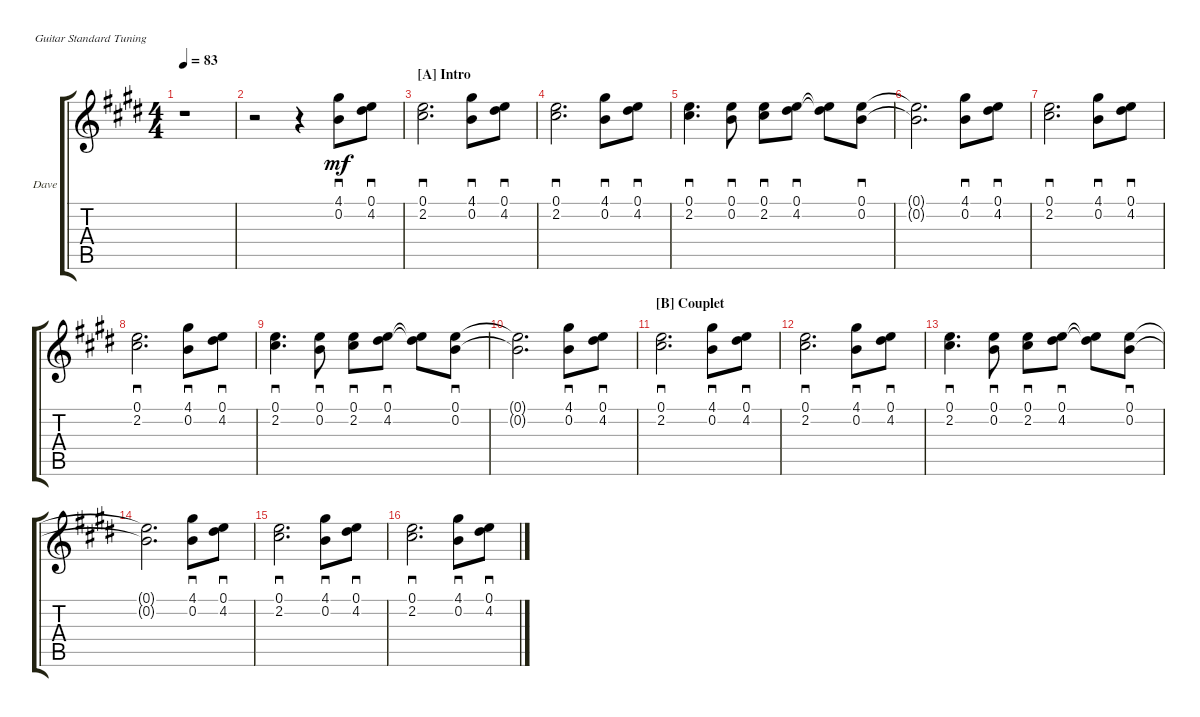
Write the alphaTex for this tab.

\defaultSystemsLayout 4
\bracketExtendMode groupsimilarinstruments
\firstSystemTrackNameOrientation horizontal
\otherSystemsTrackNameOrientation horizontal
\track ("Guitar I - Dave Grohl" "Dave") {instrument overdrivenguitar}
\staff {score tabs}
\tuning (E4 B3 G3 D3 A2 E2)
\ts (4 4)
\tempo 83
\clef g2
\ks e
r.1{dy mf instrument overdrivenguitar} |
r.2 r.4 (4.1 0.2).8{sd} (0.1 4.2).8{sd} |
\section ("A" "Intro")
(2.2 0.1).2{d sd} (4.1 0.2).8{sd} (0.1 4.2).8{sd} |
(2.2 0.1).2{d sd} (0.2 4.1).8{sd} (0.1 4.2).8{sd} |
(2.2 0.1).4{d sd} (0.1 0.2).8{sd} (0.1 2.2).8{sd} (0.1 4.2).8{sd} (0.1{t} 4.2{t}).8 (0.1 0.2).8{sd} |
(0.1{t} 0.2{t}).2{d} (4.1 0.2).8{sd} (0.1 4.2).8{sd} |
(2.2 0.1).2{d sd} (4.1 0.2).8{sd} (0.1 4.2).8{sd} |
(2.2 0.1).2{d sd} (0.2 4.1).8{sd} (0.1 4.2).8{sd} |
(2.2 0.1).4{d sd} (0.1 0.2).8{sd} (0.1 2.2).8{sd} (0.1 4.2).8{sd} (0.1{t} 4.2{t}).8 (0.1 0.2).8{sd} |
(0.1{t} 0.2{t}).2{d} (4.1 0.2).8{sd} (0.1 4.2).8{sd} |
\section ("B" "Couplet")
(2.2 0.1).2{d sd} (4.1 0.2).8{sd} (0.1 4.2).8{sd} |
(2.2 0.1).2{d sd} (0.2 4.1).8{sd} (0.1 4.2).8{sd} |
(2.2 0.1).4{d sd} (0.1 0.2).8{sd} (0.1 2.2).8{sd} (0.1 4.2).8{sd} (0.1{t} 4.2{t}).8 (0.1 0.2).8{sd} |
(0.1{t} 0.2{t}).2{d} (4.1 0.2).8{sd} (0.1 4.2).8{sd} |
(2.2 0.1).2{d sd} (4.1 0.2).8{sd} (0.1 4.2).8{sd} |
(2.2 0.1).2{d sd} (0.2 4.1).8{sd} (0.1 4.2).8{sd}
